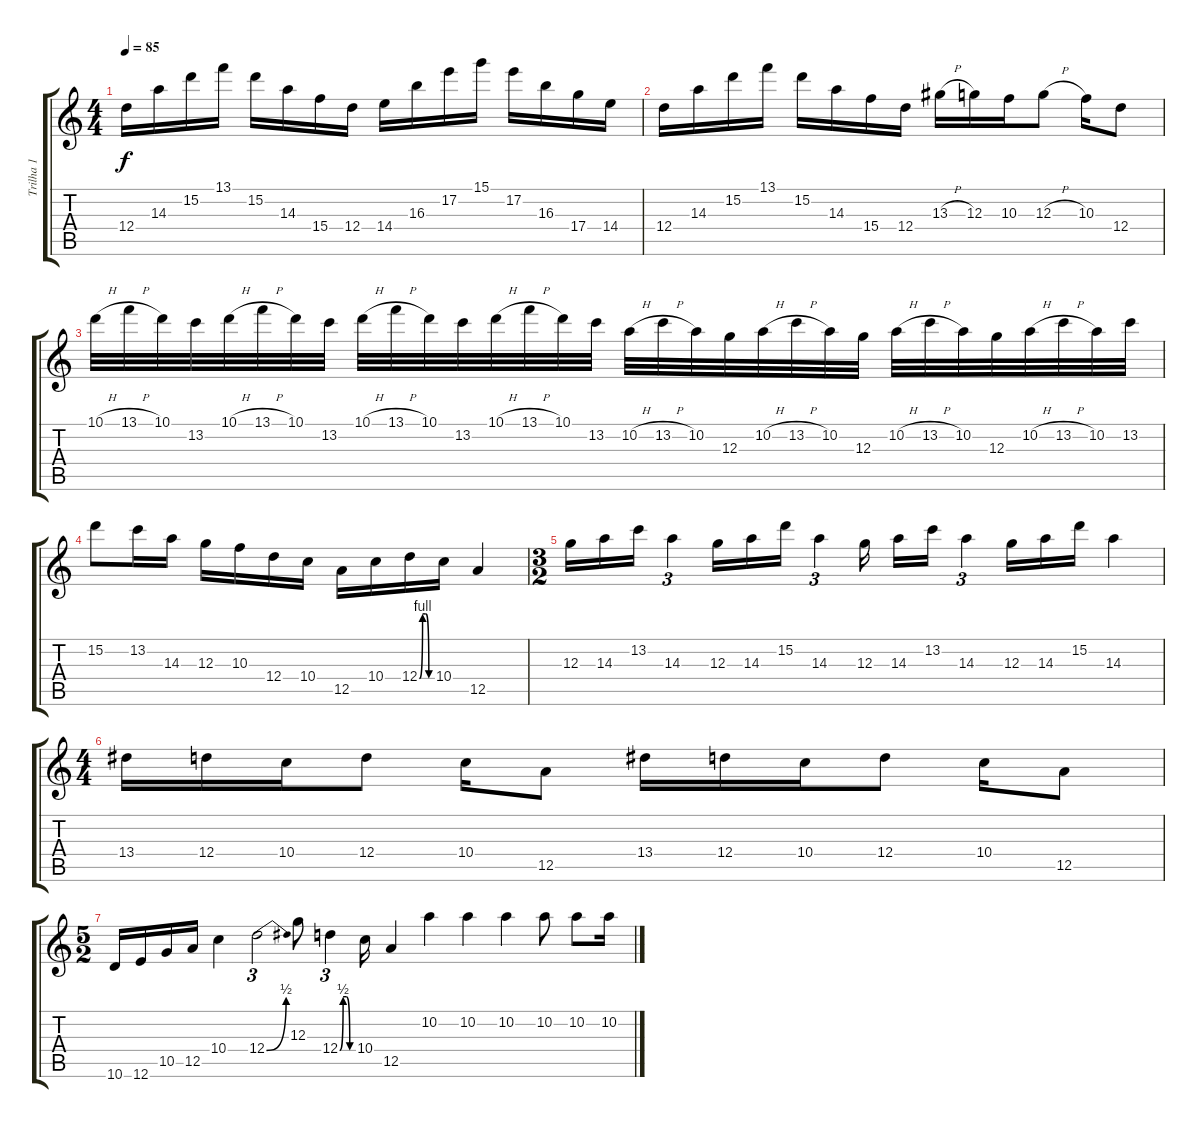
\track ("Trilha 1" "Trilha 1") {instrument overdrivenguitar}
\staff {score tabs}
\tuning (E4 B3 G3 D3 A2 E2) {hide}
\ts (4 4)
\tempo 85
\clef g2
\ks c
12.4.16{dy f instrument overdrivenguitar} 14.3.16 15.2.16 13.1.16 15.2.16 14.3.16 15.4.16 12.4.16 14.4.16 16.3.16 17.2.16 15.1.16 17.2.16 16.3.16 17.4.16 14.4.16 |
12.4.16 14.3.16 15.2.16 13.1.16 15.2.16 14.3.16 15.4.16 12.4.16 13.3{h}.16 12.3.16 10.3.16 12.3{h}.8 10.3.16 12.4.8 |
10.1{h}.32 13.1{h}.32 10.1.32 13.2.32 10.1{h}.32 13.1{h}.32 10.1.32 13.2.32 10.1{h}.32 13.1{h}.32 10.1.32 13.2.32 10.1{h}.32 13.1{h}.32 10.1.32 13.2.32 10.2{h}.32 13.2{h}.32 10.2.32 12.3.32 10.2{h}.32 13.2{h}.32 10.2.32 12.3.32 10.2{h}.32 13.2{h}.32 10.2.32 12.3.32 10.2{h}.32 13.2{h}.32 10.2.32 13.2.32 |
15.2.8 13.2.16 14.3.16 12.3.16 10.3.16 12.4.16 10.4.16 12.5.16 10.4.16 12.4{be (custom 0 0 15 4 30 4 45 0 60 0)}.16 10.4.16 12.5.4 |
\ts (3 2)
12.3.16 14.3.16 13.2.16 14.3.4{tu (3 2)} 12.3.16 14.3.16 15.2.16 14.3.4{tu (3 2)} 12.3.16 14.3.16 13.2.16 14.3.4{tu (3 2)} 12.3.16 14.3.16 15.2.16 14.3.4 |
\ts (4 4)
13.4.16 12.4.16 10.4.16 12.4.8 10.4.16 12.5.8 13.4.16 12.4.16 10.4.16 12.4.8 10.4.16 12.5.8 |
\ts (5 2)
10.6.16 12.6.16 10.5.16 12.5.16 10.4.4 12.4{be (bend 0 0 60 2)}.2{tu (3 2)} 12.3.8 12.4{be (custom 0 0 15 2 30 2 45 0 60 0)}.4{tu (3 2)} 10.4.16 12.5.4 10.2.4 10.2.4 10.2.4 10.2.8 10.2.8 10.2.16
